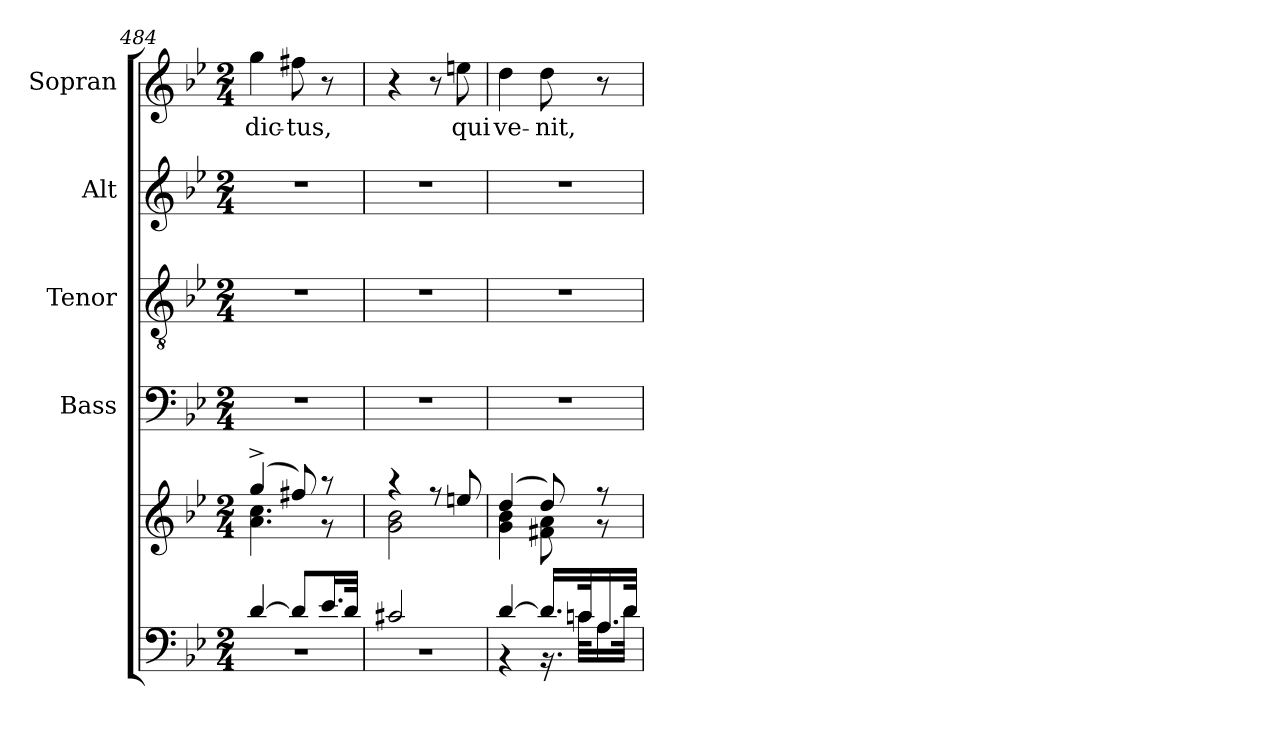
**kern	**kern	**kern	**kern	**kern	**kern	**text
*part5	*part5	*part4	*part3	*part2	*part1	*part1
*staff6	*staff5	*staff4	*staff3	*staff2	*staff1	*staff1
*	*	*I"Bass	*I"Tenor	*I"Alt	*I"Sopran	*
*	*	*I'B.	*I'T.	*I'A.	*I'S.	*
*clefF4	*clefG2	*clefF4	*clefGv2	*clefG2	*clefG2	*
*k[b-e-]	*k[b-e-]	*k[b-e-]	*k[b-e-]	*k[b-e-]	*k[b-e-]	*
*B-:	*B-:	*B-:	*B-:	*B-:	*B-:	*
*M2/4	*M2/4	*M2/4	*M2/4	*M2/4	*M2/4	*
=484	=484	=484	=484	=484	=484	=484
*^	*^	*	*	*	*	*
!	!	!	!	!	!	!	!	!LO:LY:b
[>4d/	2r	(4gg^>/	4.a\ 4.cc\	2r	2r	2r	4gg\	-dic-
!	!	!	!	!	!	!	!	!LO:LY:b
8d/L]	.	8ff#X/)	.	.	.	.	8ff#X\	-tus,
16.e-/L	.	8r	8r	.	.	.	8r	.
32d/JJk	.	.	.	.	.	.	.	.
=485	=485	=485	=485	=485	=485	=485	=485	=485
2c#X/	2r	4raa	2g\ 2b-\	2r	2r	2r	4r	.
.	.	8rff	.	.	.	.	8r	.
!	!	!	!	!	!	!	!	!LO:LY:b
.	.	8een/	.	.	.	.	8een\	qui
=486	=486	=486	=486	=486	=486	=486	=486	=486
!	!	!	!	!	!	!	!	!LO:LY:b
[>4d/	4r	(4dd/	4g\ 4b-\	2r	2r	2r	4dd\	ve-
!	!	!	!	!	!	!	!	!LO:LY:b
16.d/LL]	16.r	8dd/)	8f#X\ 8a\	.	.	.	8dd\	-nit,
32cn/k	32c\KLL	.	.	.	.	.	.	.
16.A/	16.A\	8r	8r	.	.	.	8r	.
32d/JJk	32d\JJk	.	.	.	.	.	.	.
*v	*v	*	*	*	*	*	*	*
*	*v	*v	*	*	*	*	*
=	=	=	=	=	=	=
*-	*-	*-	*-	*-	*-	*-
